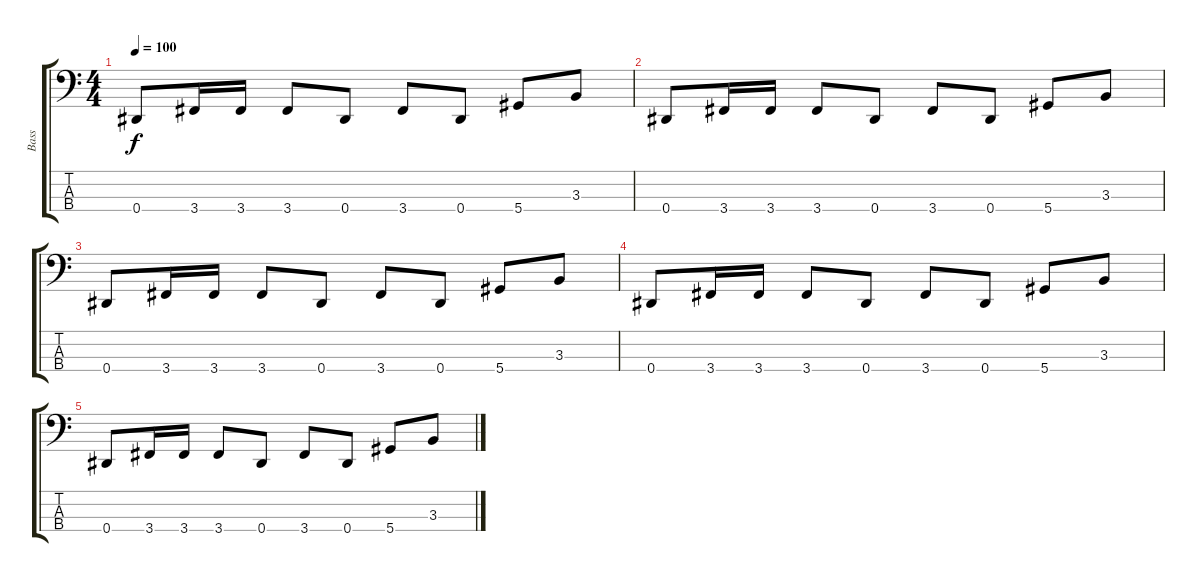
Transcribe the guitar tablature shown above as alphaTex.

\track ("Bass" "Bass") {instrument electricbassfinger}
\staff {score tabs}
\tuning (Gb2 Db2 Ab1 Eb1) {hide}
\ts (4 4)
\tempo 100
\clef f4
\ks c
0.4.8{dy f} 3.4.16 3.4.16 3.4.8 0.4.8 3.4.8 0.4.8 5.4.8 3.3.8 |
0.4.8 3.4.16 3.4.16 3.4.8 0.4.8 3.4.8 0.4.8 5.4.8 3.3.8 |
0.4.8 3.4.16 3.4.16 3.4.8 0.4.8 3.4.8 0.4.8 5.4.8 3.3.8 |
0.4.8 3.4.16 3.4.16 3.4.8 0.4.8 3.4.8 0.4.8 5.4.8 3.3.8 |
0.4.8 3.4.16 3.4.16 3.4.8 0.4.8 3.4.8 0.4.8 5.4.8 3.3.8
